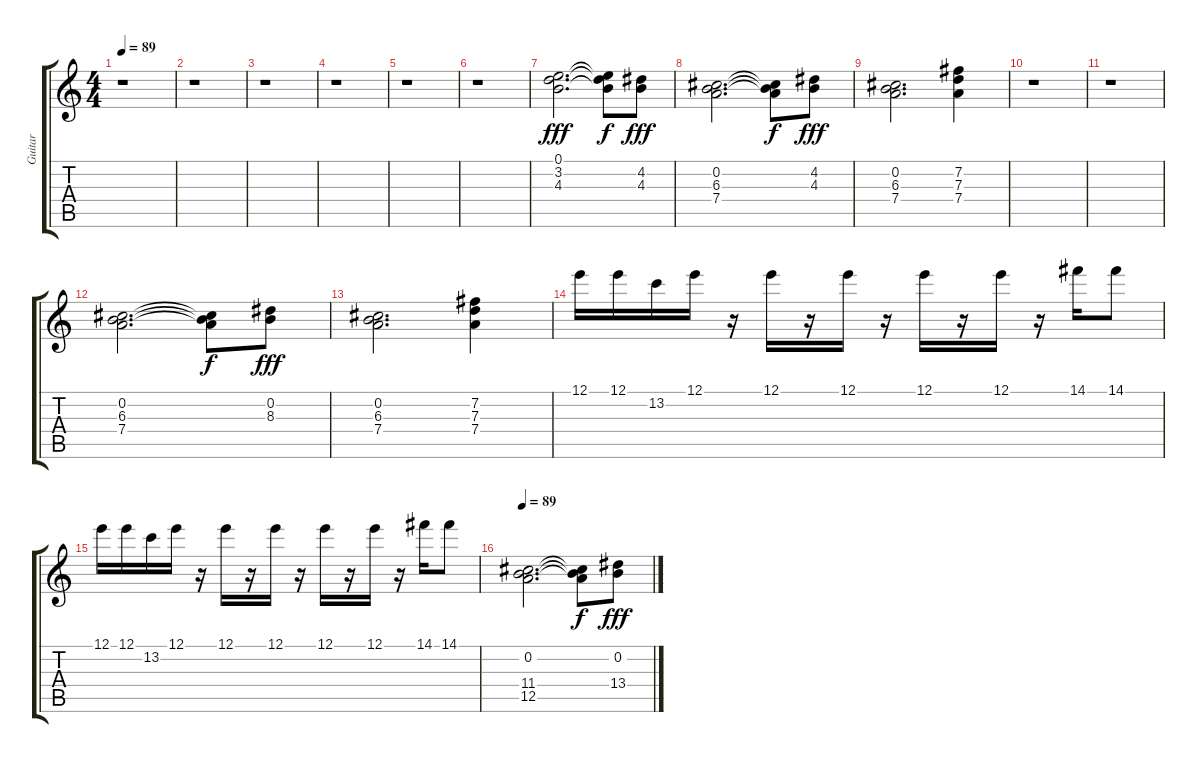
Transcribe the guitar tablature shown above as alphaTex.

\track ("Guitar" "Guitar") {instrument acousticguitarnylon}
\staff {score tabs}
\tuning (E4 B3 G3 D3 A2 E2) {hide}
\ts (4 4)
\tempo 89
\clef g2
\ks c
r.1{dy fff} |
r.1 |
r.1 |
r.1 |
r.1 |
r.1 |
(0.1 3.2 4.3).2{d} (0.1{t} 3.2{t} 4.3{t}).8{dy f} (4.2 4.3).8{dy fff} |
(0.2 6.3 7.4).2{d} (0.2{t} 6.3{t} 7.4{t}).8{dy f} (4.2 4.3).8{dy fff} |
(0.2 6.3 7.4).2{d} (7.2 7.3 7.4).4 |
r.1 |
r.1 |
(0.2 6.3 7.4).2{d} (0.2{t} 6.3{t} 7.4{t}).8{dy f} (0.2 8.3).8{dy fff} |
(0.2 6.3 7.4).2{d} (7.2 7.3 7.4).4 |
12.1.16 12.1.16 13.2.16 12.1.16 r.16 12.1.16 r.16 12.1.16 r.16 12.1.16 r.16 12.1.16 r.16 14.1.16 14.1.8 |
12.1.16 12.1.16 13.2.16 12.1.16 r.16 12.1.16 r.16 12.1.16 r.16 12.1.16 r.16 12.1.16 r.16 14.1.16 14.1.8 |
\tempo 89
(0.2 11.4 12.5).2{d} (0.2{t} 11.4{t} 12.5{t}).8{dy f} (0.2 13.4).8{dy fff}
